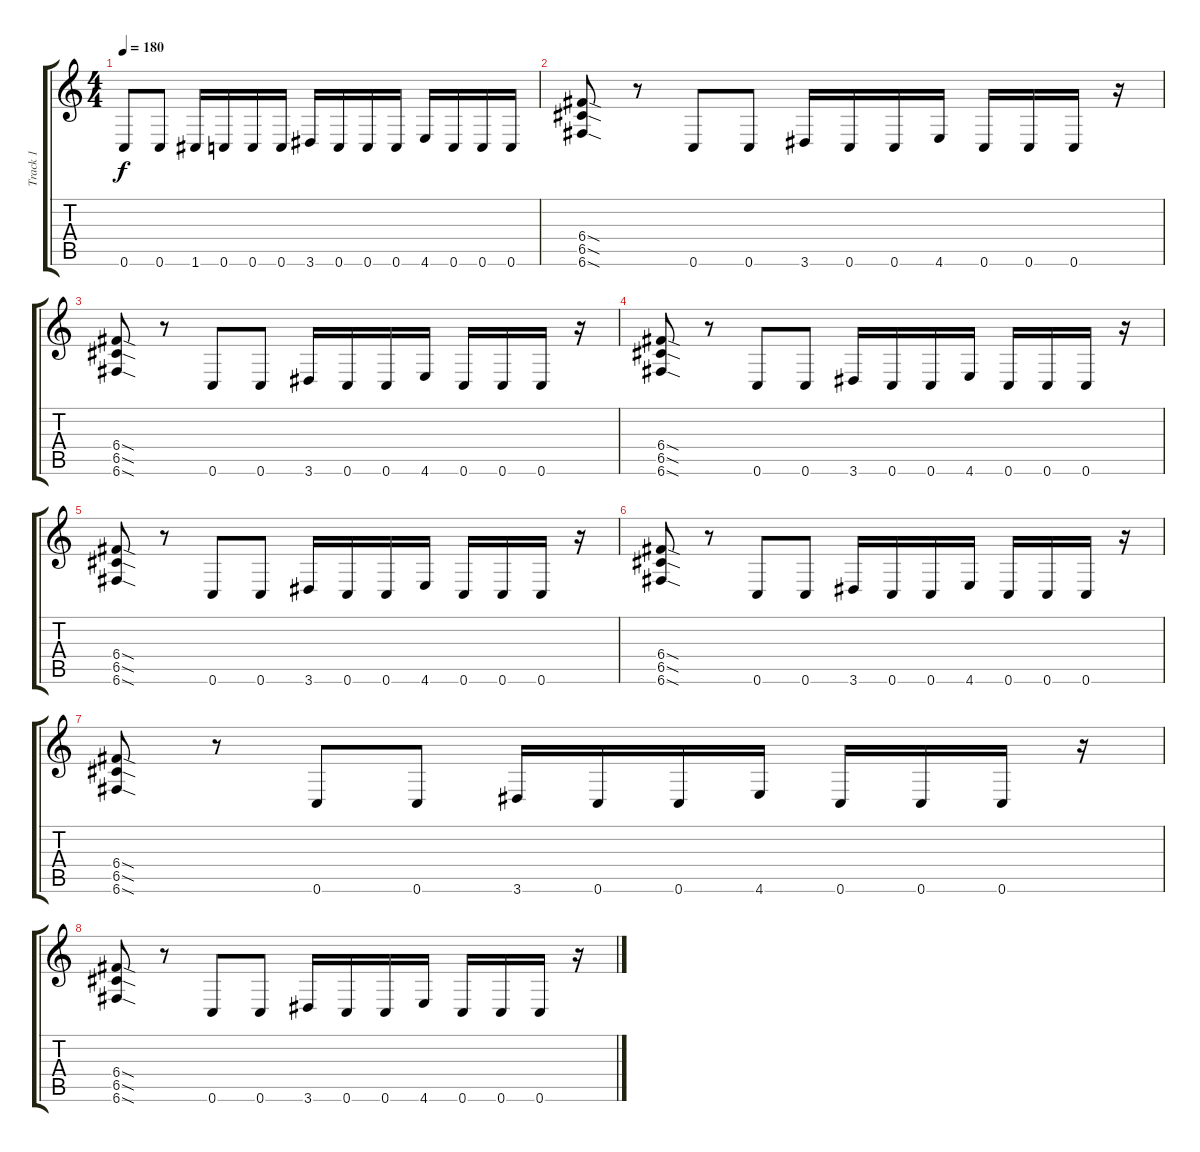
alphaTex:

\track ("Track 1" "Track 1") {instrument electricguitarclean}
\staff {score tabs}
\tuning (D4 A3 F3 C3 G2 C2) {hide}
\ts (4 4)
\tempo 180
\clef g2
\ks c
0.6.8{dy f} 0.6.8 1.6.16 0.6.16 0.6.16 0.6.16 3.6.16 0.6.16 0.6.16 0.6.16 4.6.16 0.6.16 0.6.16 0.6.16 |
(6.4{sod} 6.5{sod} 6.6{sod}).8 r.8 0.6.8 0.6.8 3.6.16 0.6.16 0.6.16 4.6.16 0.6.16 0.6.16 0.6.16 r.16 |
(6.4{sod} 6.5{sod} 6.6{sod}).8 r.8 0.6.8 0.6.8 3.6.16 0.6.16 0.6.16 4.6.16 0.6.16 0.6.16 0.6.16 r.16 |
(6.4{sod} 6.5{sod} 6.6{sod}).8 r.8 0.6.8 0.6.8 3.6.16 0.6.16 0.6.16 4.6.16 0.6.16 0.6.16 0.6.16 r.16 |
(6.4{sod} 6.5{sod} 6.6{sod}).8 r.8 0.6.8 0.6.8 3.6.16 0.6.16 0.6.16 4.6.16 0.6.16 0.6.16 0.6.16 r.16 |
(6.4{sod} 6.5{sod} 6.6{sod}).8 r.8 0.6.8 0.6.8 3.6.16 0.6.16 0.6.16 4.6.16 0.6.16 0.6.16 0.6.16 r.16 |
(6.4{sod} 6.5{sod} 6.6{sod}).8 r.8 0.6.8 0.6.8 3.6.16 0.6.16 0.6.16 4.6.16 0.6.16 0.6.16 0.6.16 r.16 |
(6.4{sod} 6.5{sod} 6.6{sod}).8 r.8 0.6.8 0.6.8 3.6.16 0.6.16 0.6.16 4.6.16 0.6.16 0.6.16 0.6.16 r.16
